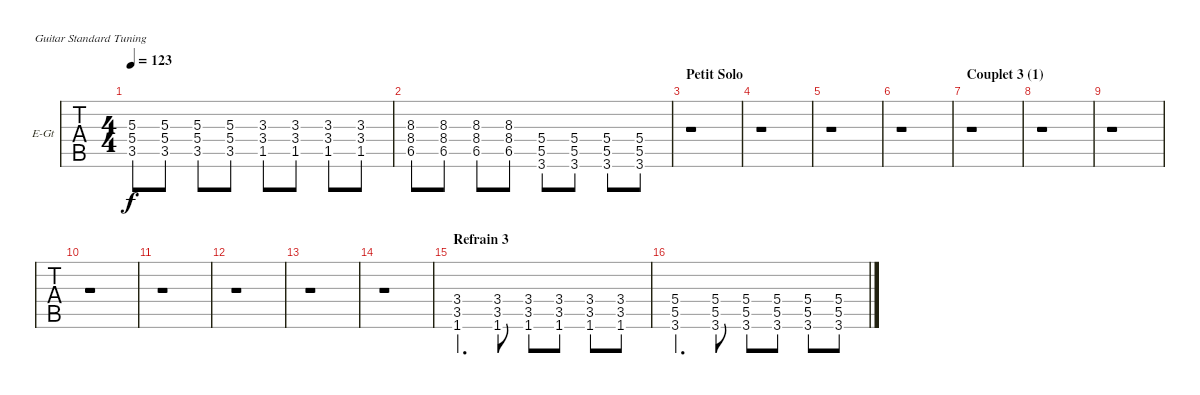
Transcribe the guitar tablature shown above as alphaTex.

\bracketExtendMode groupsimilarinstruments
\firstSystemTrackNameOrientation horizontal
\otherSystemsTrackNameOrientation horizontal
\track ("Guitare Saturé" "E-Gt") {instrument distortionguitar}
\staff {tabs}
\tuning (E4 B3 G3 D3 A2 E2)
\ts (4 4)
\tempo 123
\clef g2
\ks c
(5.3 5.4 3.5).8{dy f} (5.3 5.4 3.5).8 (5.3 5.4 3.5).8 (5.3 5.4 3.5).8 (3.3 3.4 1.5).8 (3.3 3.4 1.5).8 (3.3 3.4 1.5).8 (3.3 3.4 1.5).8 |
(8.3 8.4 6.5).8 (8.3 8.4 6.5).8 (8.3 8.4 6.5).8 (8.3 8.4 6.5).8 (5.4 5.5 3.6).8 (5.4 5.5 3.6).8 (5.4 5.5 3.6).8 (5.4 5.5 3.6).8 |
\section ("" "Petit Solo")
r.1 |
r.1 |
r.1 |
r.1 |
\section ("" "Couplet 3 (1)")
r.1 |
r.1 |
r.1 |
r.1 |
r.1 |
r.1 |
r.1 |
r.1 |
\section ("" "Refrain 3")
(3.4 3.5 1.6).4{d} (3.4 3.5 1.6).8 (3.4 3.5 1.6).8 (3.4 3.5 1.6).8 (3.4 3.5 1.6).8 (3.4 3.5 1.6).8 |
(5.4 5.5 3.6).4{d} (5.4 5.5 3.6).8 (5.4 5.5 3.6).8 (5.4 5.5 3.6).8 (5.4 5.5 3.6).8 (5.4 5.5 3.6).8
